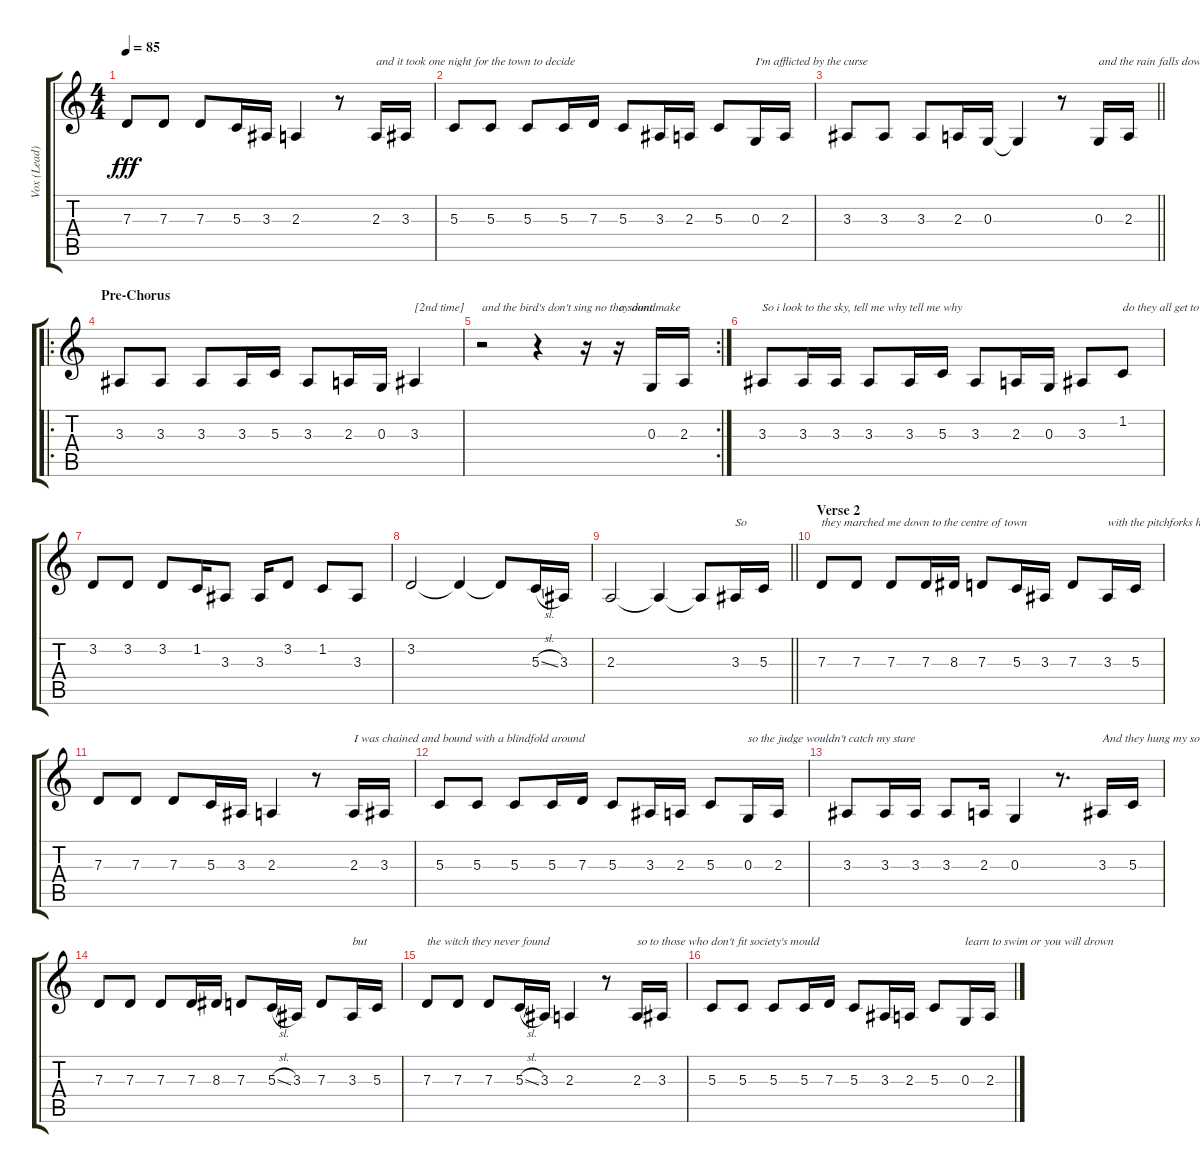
\track ("Vox (Lead)" "Vox (Lead)") {instrument lead2sawtooth}
\staff {score tabs}
\tuning (E4 B3 G3 D3 A2 E2) {hide}
\ts (4 4)
\tempo 85
\clef g2
\ks c
7.3.8{dy fff} 7.3.8 7.3.8 5.3.16 3.3.16 2.3.4 r.8 2.3.16{txt "and it took one night for the town to decide"} 3.3.16 |
5.3.8 5.3.8 5.3.8 5.3.16 7.3.16 5.3.8 3.3.16 2.3.16 5.3.8 0.3.16{txt "I'm afflicted by the curse"} 2.3.16 |
\barLineRight lightlight
3.3.8 3.3.8 3.3.8 2.3.16 0.3.16 0.3{t}.4 r.8 0.3.16{txt "and the rain falls down let it fall to the ground"} 2.3.16 |
\ro
\section ("" "Pre-Chorus")
3.3.8 3.3.8 3.3.8 3.3.16 5.3.16 3.3.8 2.3.16 0.3.16 3.3.4{txt "[2nd time] "} |
\rc 2
r.2{txt "and the bird's don't sing no they dont make"} r.4 r.16 r.16{txt "a sound"} 0.3.16 2.3.16 |
3.3.8{txt "So i look to the sky, tell me why tell me why"} 3.3.16 3.3.16 3.3.8 3.3.16 5.3.16 3.3.8 2.3.16 0.3.16 3.3.8 1.2.8{txt "do they all get to live and I have to die"} |
3.2.8 3.2.8 3.2.8 1.2.16 3.3.8 3.3.16 3.2.8 1.2.8 3.3.8 |
3.2.2 3.2{t}.4 3.2{t}.8 5.3{sl}.16 3.3.16 |
\barLineRight lightlight
2.3.2 2.3{t}.4 2.3{t}.8 3.3.16{txt "So "} 5.3.16 |
\section ("" "Verse 2")
7.3.8{txt "they marched me down to the centre of town"} 7.3.8 7.3.8 7.3.16 8.3.16 7.3.8 5.3.16 3.3.16 7.3.8 3.3.16{txt "with the pitchforks high in the air"} 5.3.16 |
7.3.8 7.3.8 7.3.8 5.3.16 3.3.16 2.3.4 r.8 2.3.16{txt "I was chained and bound with a blindfold around"} 3.3.16 |
5.3.8 5.3.8 5.3.8 5.3.16 7.3.16 5.3.8 3.3.16 2.3.16 5.3.8 0.3.16{txt "so the judge wouldn't catch my stare"} 2.3.16 |
3.3.8 3.3.16 3.3.16 3.3.8 2.3.16 0.3.4 r.8{d} 3.3.16{txt "And they hung my soul from teh gallows pole"} 5.3.16 |
7.3.8 7.3.8 7.3.8 7.3.16 8.3.16 7.3.8 5.3{sl}.16 3.3.16 7.3.8 3.3.16{txt "but"} 5.3.16 |
7.3.8{txt "the witch they never found "} 7.3.8 7.3.8 5.3{sl}.16 3.3.16 2.3.4 r.8 2.3.16{txt "so to those who don't fit society's mould"} 3.3.16 |
5.3.8 5.3.8 5.3.8 5.3.16 7.3.16 5.3.8 3.3.16 2.3.16 5.3.8 0.3.16{txt "learn to swim or you will drown"} 2.3.16
